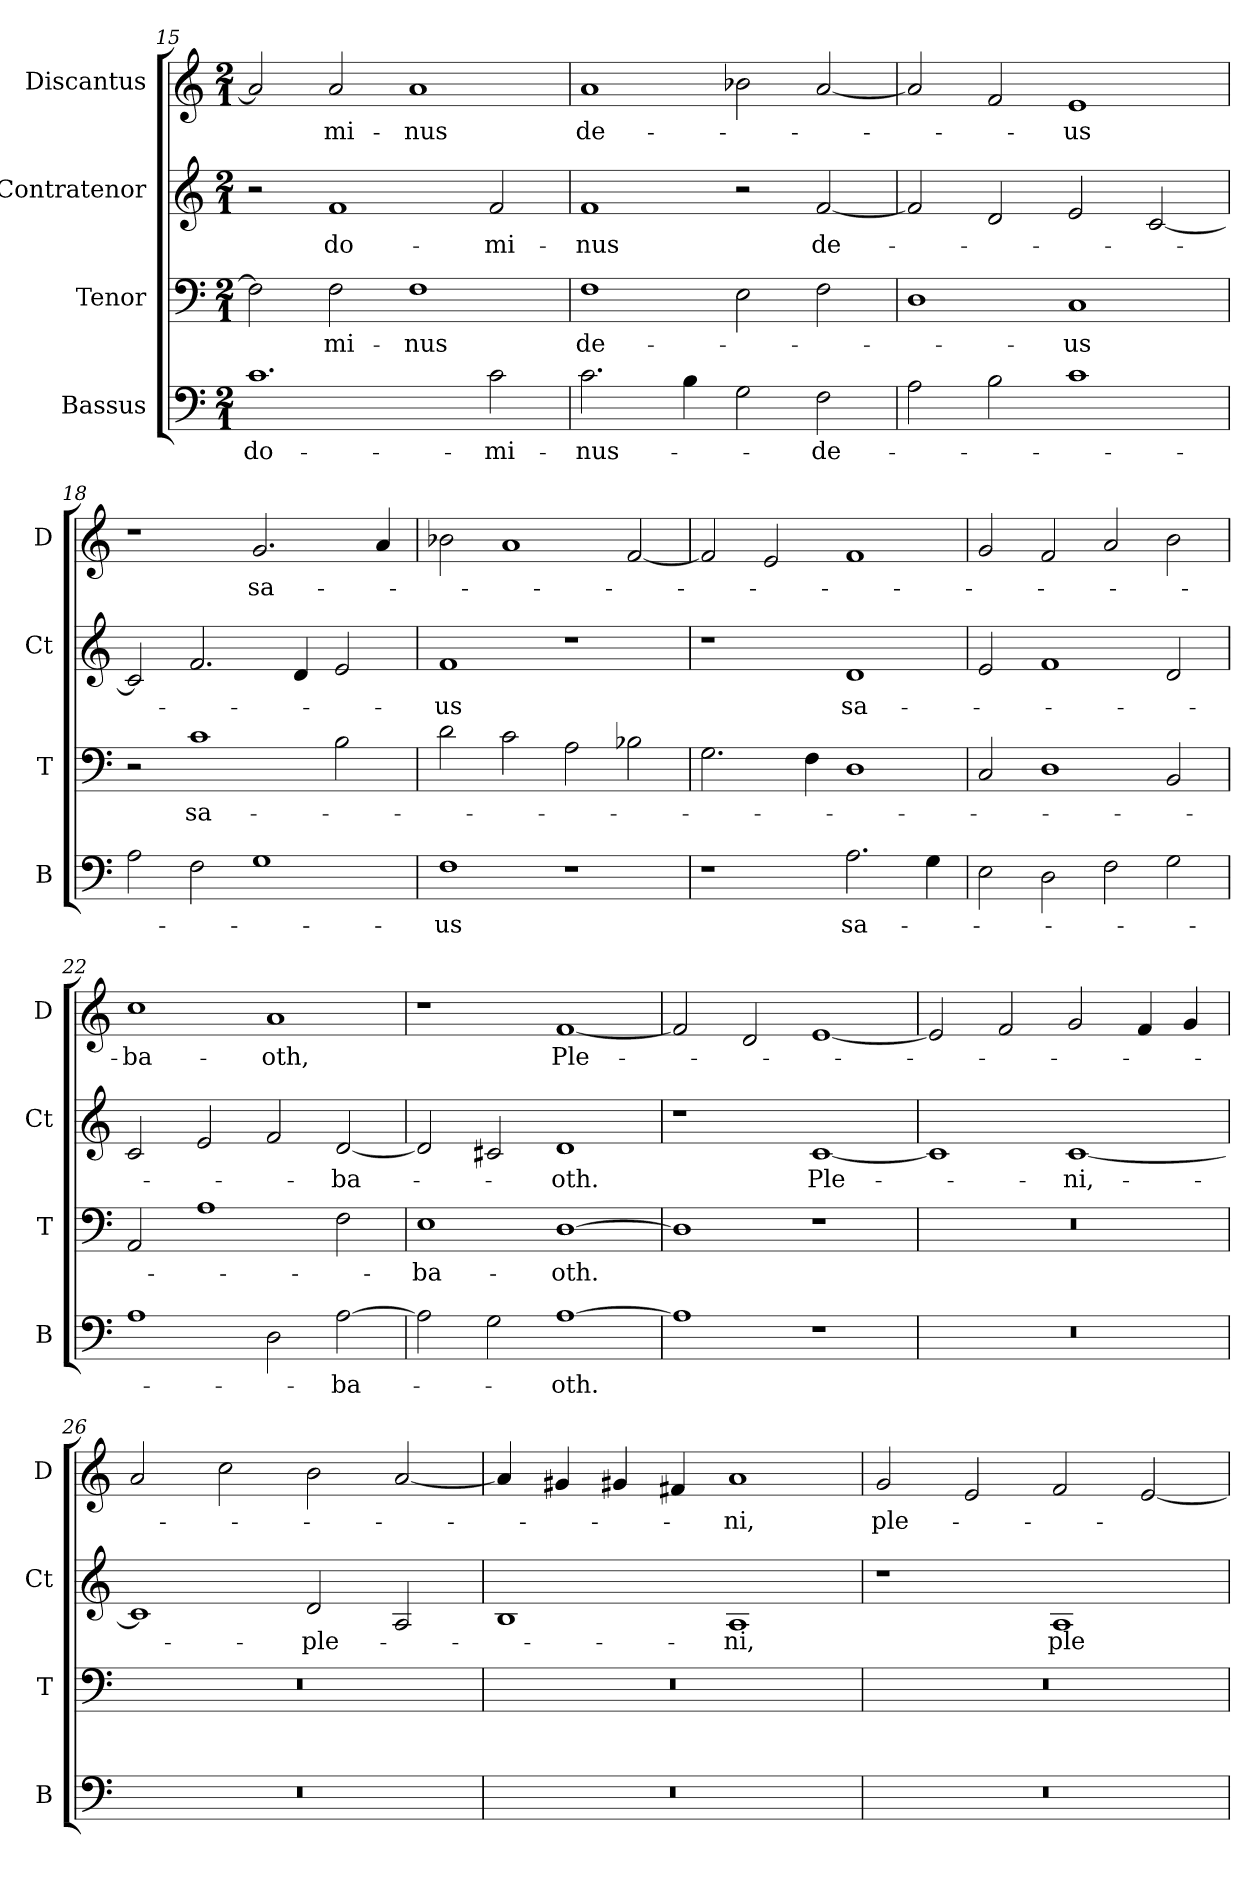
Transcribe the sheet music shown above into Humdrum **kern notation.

**kern	**text	**kern	**text	**kern	**text	**kern	**text
*part4	*part4	*part3	*part3	*part2	*part2	*part1	*part1
*staff4	*staff4	*staff3	*staff3	*staff2	*staff2	*staff1	*staff1
*I"Bassus	*	*I"Tenor	*	*I"Contratenor	*	*I"Discantus	*
*I'B	*	*I'T	*	*I'Ct	*	*I'D	*
*clefF4	*	*clefF4	*	*clefG2	*	*clefG2	*
*k[]	*	*k[]	*	*k[]	*	*k[]	*
*M2/1	*	*M2/1	*	*M2/1	*	*M2/1	*
=15	=15	=15	=15	=15	=15	=15	=15
1.c	do-	2F\]	.	2r	.	2a/]	.
.	.	2F\	-mi-	1f	do-	2a/	-mi-
.	.	1F	-nus	.	.	1a	-nus
2c\	-mi-	.	.	2f/	-mi-	.	.
=16	=16	=16	=16	=16	=16	=16	=16
2.c\	-nus-	1F	de-	1f	-nus	1a	de-
4B\	.	.	.	.	.	.	.
2G\	.	2E\	.	2r	.	2b-X\	.
2F\	-de-	2F\	.	[2f/	de-	[2a/	.
=17	=17	=17	=17	=17	=17	=17	=17
2A\	.	1D	.	2f/]	.	2a/]	.
2B\	.	.	.	2d/	.	2f/	.
1c	.	1C	-us	2e/	.	1e	-us
.	.	.	.	[2c/	.	.	.
=18	=18	=18	=18	=18	=18	=18	=18
2A\	.	2r	.	2c/]	.	1r	.
2F\	.	1c	sa-	2.f/	.	.	.
1G	.	.	.	.	.	2.g/	sa-
.	.	.	.	4d/	.	.	.
.	.	2B\	.	2e/	.	.	.
.	.	.	.	.	.	4a/	.
=19	=19	=19	=19	=19	=19	=19	=19
1F	-us	2d\	.	1f	-us	2b-X\	.
.	.	2c\	.	.	.	1a	.
1r	.	2A\	.	1r	.	.	.
.	.	2B-X\	.	.	.	[2f/	.
=20	=20	=20	=20	=20	=20	=20	=20
1r	.	2.G\	.	1r	.	2f/]	.
.	.	.	.	.	.	2e/	.
.	.	4F\	.	.	.	.	.
2.A\	sa-	1D	.	1d	sa-	1f	.
4G\	.	.	.	.	.	.	.
=21	=21	=21	=21	=21	=21	=21	=21
2E\	.	2C/	.	2e/	.	2g/	.
2D\	.	1D	.	1f	.	2f/	.
2F\	.	.	.	.	.	2a/	.
2G\	.	2BB/	.	2d/	.	2b\	.
=22	=22	=22	=22	=22	=22	=22	=22
1A	.	2AA/	.	2c/	.	1cc	-ba-
.	.	1A	.	2e/	.	.	.
2D\	.	.	.	2f/	.	1a	-oth,
[2A\	-ba-	2F\	.	[2d/	-ba-	.	.
=23	=23	=23	=23	=23	=23	=23	=23
2A\]	.	1E	-ba-	2d/]	.	1r	.
2G\	.	.	.	2c#X/	.	.	.
[1A	-oth.	[1D	-oth.	1d	-oth.	[1f	Ple-
=24	=24	=24	=24	=24	=24	=24	=24
1A]	.	1D]	.	1r	.	2f/]	.
.	.	.	.	.	.	2d/	.
1r	.	1r	.	[1c	Ple-	[1e	.
=25	=25	=25	=25	=25	=25	=25	=25
0r	.	0r	.	1c]	.	2e/]	.
.	.	.	.	.	.	2f/	.
.	.	.	.	[1c	-ni,-	2g/	.
.	.	.	.	.	.	4f/	.
.	.	.	.	.	.	4g/	.
=26	=26	=26	=26	=26	=26	=26	=26
0r	.	0r	.	1c]	.	2a/	.
.	.	.	.	.	.	2cc\	.
.	.	.	.	2d/	-ple-	2b\	.
.	.	.	.	2A/	.	[2a/	.
=27	=27	=27	=27	=27	=27	=27	=27
0r	.	0r	.	1B	.	4a/]	.
.	.	.	.	.	.	4g#X/	.
.	.	.	.	.	.	4g#X/	.
.	.	.	.	.	.	4f#X/	.
.	.	.	.	1A	-ni,	1a	-ni,
=28	=28	=28	=28	=28	=28	=28	=28
0r	.	0r	.	1r	.	2g/	ple-
.	.	.	.	.	.	2e/	.
.	.	.	.	1A	ple-	2f/	.
.	.	.	.	.	.	[2e/	.
=	=	=	=	=	=	=	=
*-	*-	*-	*-	*-	*-	*-	*-
